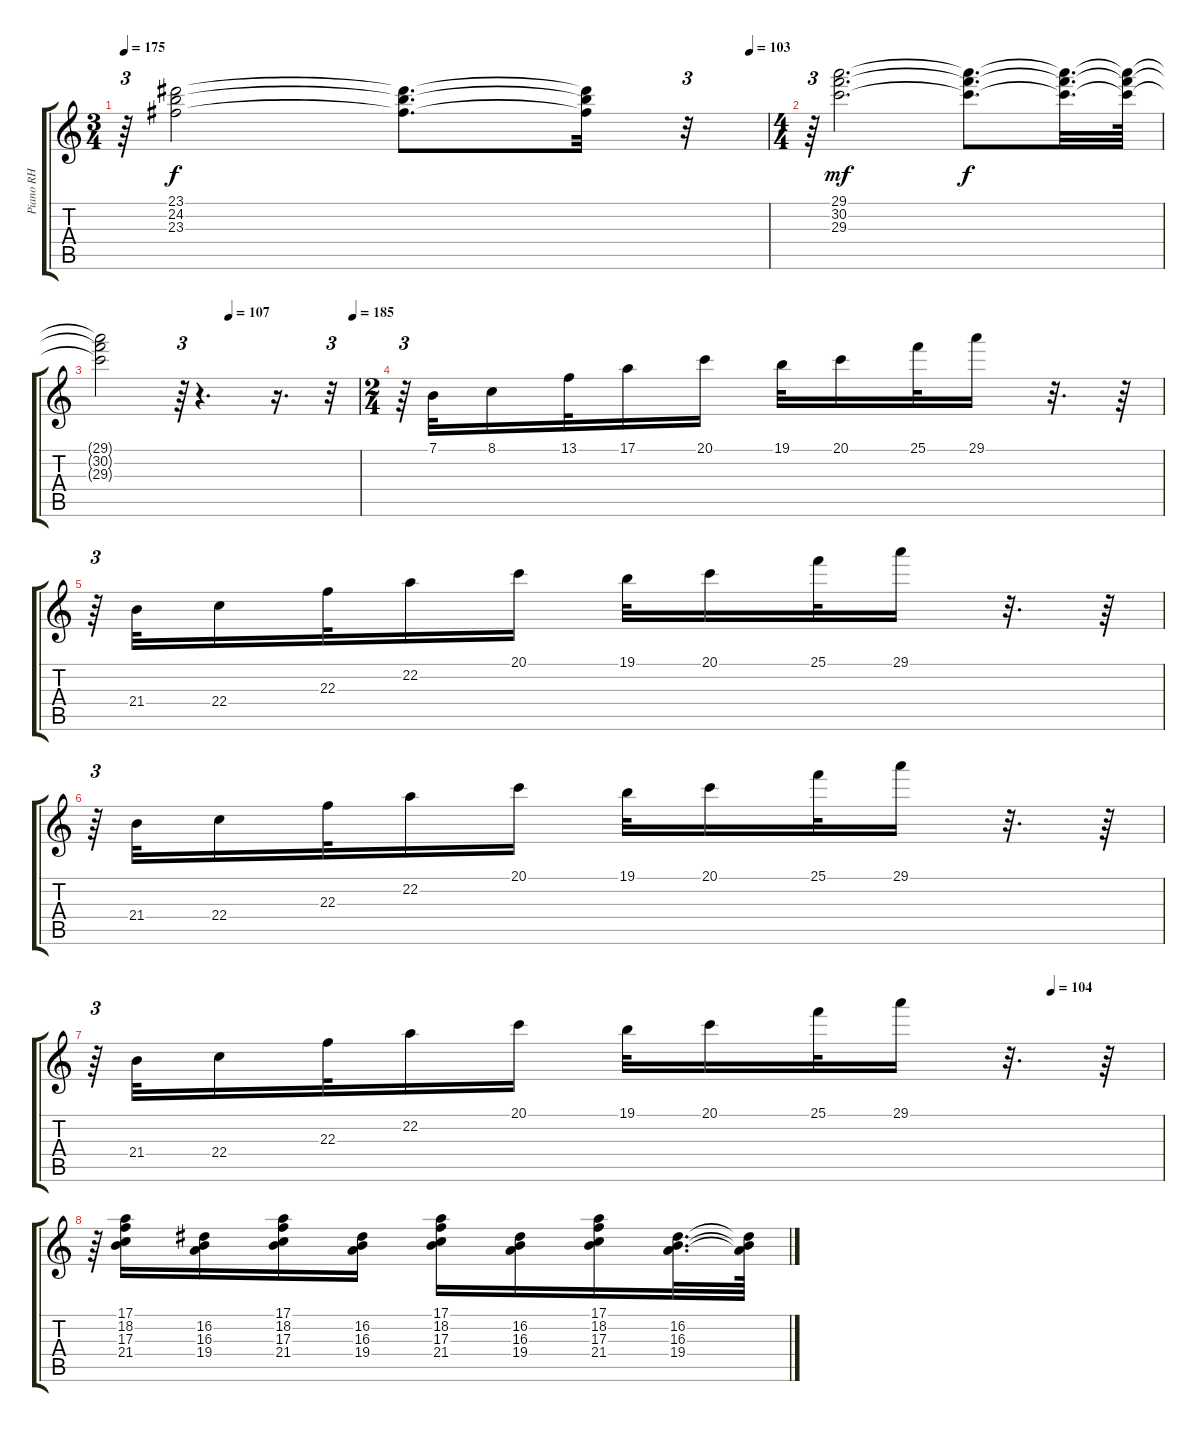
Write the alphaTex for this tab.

\track ("Piano RH" "Piano RH") {instrument acousticgrandpiano}
\staff {score tabs}
\tuning (E4 B3 G3 D3 A2 E2) {hide}
\ts (3 4)
\tempo 175
\tempo (103 0.9722222222222222)
\clef g2
\ks c
r.64{tu (3 2) dy f} (23.1 24.2 23.3).2 (23.1{t} 24.2{t} 23.3{t}).8{d} (23.1{t} 24.2{t} 23.3{t}).32 r.32{tu (3 2)} |
\ts (4 4)
r.64{tu (3 2)} (29.1 30.2 29.3).2{d dy mf} (29.1{t} 30.2{t} 29.3{t}).8{d dy f} (29.1{t} 30.2{t} 29.3{t}).32{d} (29.1{t} 30.2{t} 29.3{t}).64 |
\tempo (107 0.5)
\tempo (185 0.9791666666666666)
(29.1{t} 30.2{t} 29.3{t}).2 r.64{tu (3 2)} r.4{d} r.16{d} r.32{tu (3 2)} |
\ts (2 4)
r.64{tu (3 2)} 7.1.32 8.1.16 13.1.32 17.1.16 20.1.16 19.1.32 20.1.16 25.1.32 29.1.16 r.32{d} r.64 |
r.64{tu (3 2)} 21.4.32 22.4.16 22.3.32 22.2.16 20.1.16 19.1.32 20.1.16 25.1.32 29.1.16 r.32{d} r.64 |
r.64{tu (3 2)} 21.4.32 22.4.16 22.3.32 22.2.16 20.1.16 19.1.32 20.1.16 25.1.32 29.1.16 r.32{d} r.64 |
\tempo (104 0.8958333333333334)
r.64{tu (3 2)} 21.4.32 22.4.16 22.3.32 22.2.16 20.1.16 19.1.32 20.1.16 25.1.32 29.1.16 r.32{d} r.64 |
r.64{tu (3 2)} (17.1 18.2 17.3 21.4).16 (16.2 16.3 19.4).16 (17.1 18.2 17.3 21.4).16 (16.2 16.3 19.4).16 (17.1 18.2 17.3 21.4).16 (16.2 16.3 19.4).16 (17.1 18.2 17.3 21.4).16 (16.2 16.3 19.4).32{d} (16.2{t} 16.3{t} 19.4{t}).64
